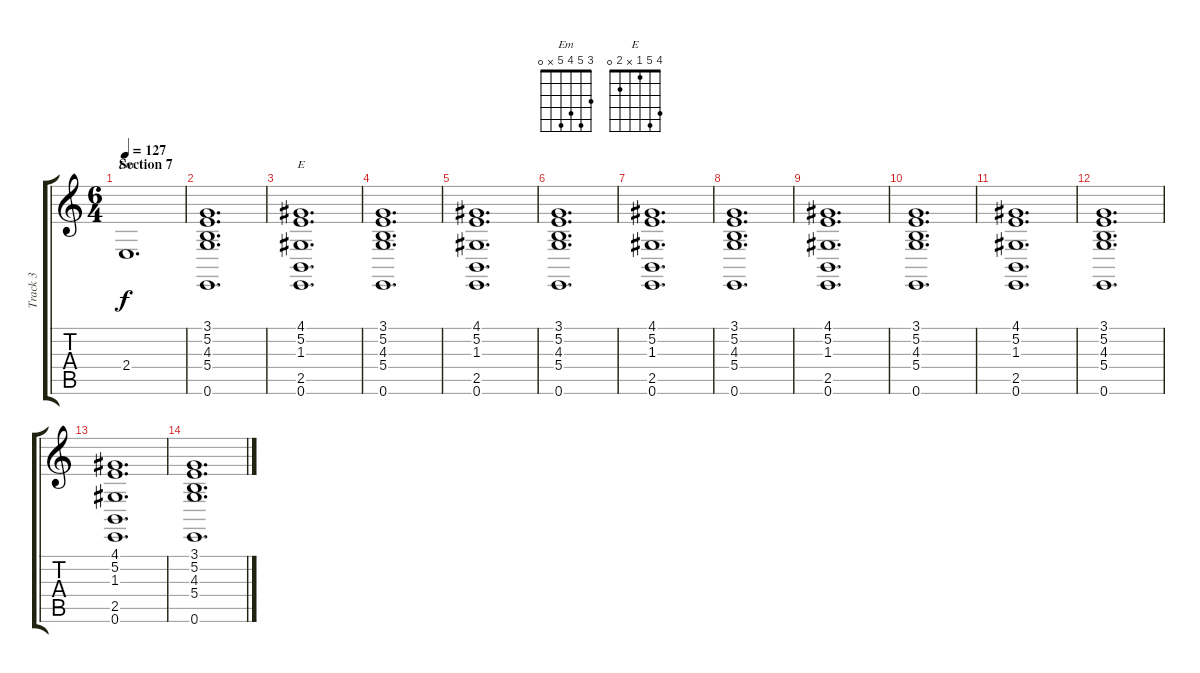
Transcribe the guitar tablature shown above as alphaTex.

\track ("Track 3" "Track 3") {instrument stringensemble2}
\staff {score tabs}
\tuning (E4 B3 G3 D3 A2 E2) {hide}
\chord ("Em" 3 5 4 5 x 0)
\chord ("E" 4 5 1 x 2 0)
\ts (6 4)
\section ("" "Section 7")
\tempo 127
\clef g2
\ks c
2.4.1{d ch "Em" dy f volume 10} |
(3.1 5.2 4.3 5.4 0.6).1{d} |
(4.1 5.2 1.3 2.5 0.6).1{d ch "E"} |
(3.1 5.2 4.3 5.4 0.6).1{d} |
(4.1 5.2 1.3 2.5 0.6).1{d} |
(3.1 5.2 4.3 5.4 0.6).1{d} |
(4.1 5.2 1.3 2.5 0.6).1{d} |
(3.1 5.2 4.3 5.4 0.6).1{d} |
(4.1 5.2 1.3 2.5 0.6).1{d} |
(3.1 5.2 4.3 5.4 0.6).1{d} |
(4.1 5.2 1.3 2.5 0.6).1{d} |
(3.1 5.2 4.3 5.4 0.6).1{d} |
(4.1 5.2 1.3 2.5 0.6).1{d} |
(3.1 5.2 4.3 5.4 0.6).1{d volume 0}
